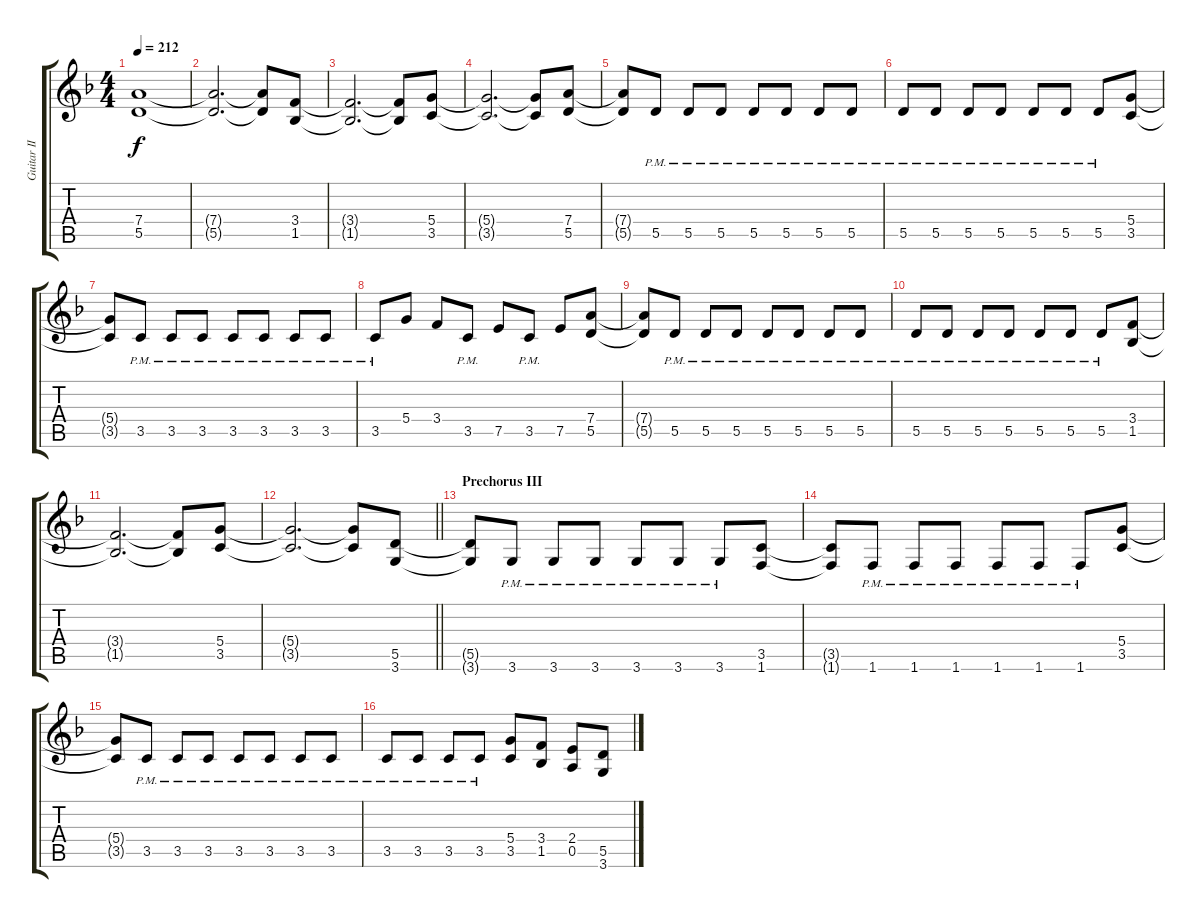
\track ("Guitar II" "Guitar II") {instrument distortionguitar}
\staff {score tabs}
\tuning (E4 B3 G3 D3 A2 E2) {hide}
\ts (4 4)
\tempo 212
\clef g2
\ks dminor
(7.4{t} 5.5{t}).1{dy f} |
(7.4{t} 5.5{t}).2{d} (7.4{t} 5.5{t}).8 (3.4 1.5).8 |
(3.4{t} 1.5{t}).2{d} (3.4{t} 1.5{t}).8 (5.4 3.5).8 |
(5.4{t} 3.5{t}).2{d} (5.4{t} 3.5{t}).8 (7.4 5.5).8 |
(7.4{t} 5.5{t}).8 5.5{pm}.8 5.5{pm}.8 5.5{pm}.8 5.5{pm}.8 5.5{pm}.8 5.5{pm}.8 5.5{pm}.8 |
5.5{pm}.8 5.5{pm}.8 5.5{pm}.8 5.5{pm}.8 5.5{pm}.8 5.5{pm}.8 5.5{pm}.8 (5.4 3.5).8 |
(5.4{t} 3.5{t}).8 3.5{pm}.8 3.5{pm}.8 3.5{pm}.8 3.5{pm}.8 3.5{pm}.8 3.5{pm}.8 3.5{pm}.8 |
3.5{pm}.8 5.4.8 3.4.8 3.5{pm}.8 7.5.8 3.5{pm}.8 7.5.8 (7.4 5.5).8 |
(7.4{t} 5.5{t}).8 5.5{pm}.8 5.5{pm}.8 5.5{pm}.8 5.5{pm}.8 5.5{pm}.8 5.5{pm}.8 5.5{pm}.8 |
5.5{pm}.8 5.5{pm}.8 5.5{pm}.8 5.5{pm}.8 5.5{pm}.8 5.5{pm}.8 5.5{pm}.8 (3.4 1.5).8 |
(3.4{t} 1.5{t}).2{d} (3.4{t} 1.5{t}).8 (5.4 3.5).8 |
\barLineRight lightlight
(5.4{t} 3.5{t}).2{d} (5.4{t} 3.5{t}).8 (5.5 3.6).8 |
\section ("" "Prechorus III")
(5.5{t} 3.6{t}).8 3.6{pm}.8 3.6{pm}.8 3.6{pm}.8 3.6{pm}.8 3.6{pm}.8 3.6{pm}.8 (3.5 1.6).8 |
(3.5{t} 1.6{t}).8 1.6{pm}.8 1.6{pm}.8 1.6{pm}.8 1.6{pm}.8 1.6{pm}.8 1.6{pm}.8 (5.4 3.5).8 |
(5.4{t} 3.5{t}).8 3.5{pm}.8 3.5{pm}.8 3.5{pm}.8 3.5{pm}.8 3.5{pm}.8 3.5{pm}.8 3.5{pm}.8 |
3.5{pm}.8 3.5{pm}.8 3.5{pm}.8 3.5{pm}.8 (5.4 3.5).8 (3.4 1.5).8 (2.4 0.5).8 (5.5 3.6).8
